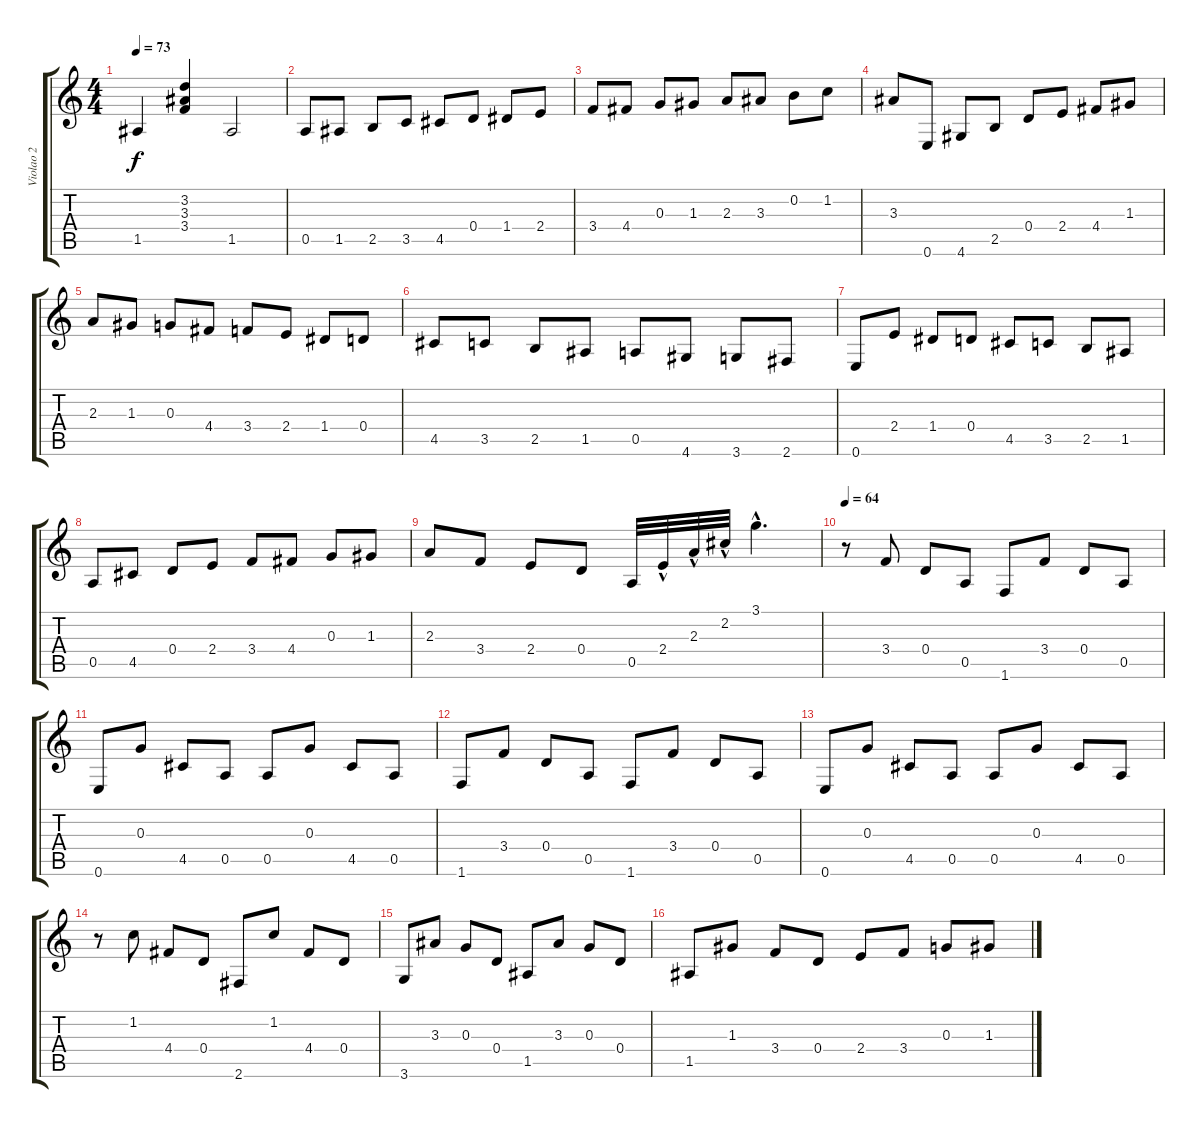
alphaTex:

\track ("Violao 2" "Violao 2") {instrument acousticguitarnylon}
\staff {score tabs}
\tuning (E4 B3 G3 D3 A2 E2) {hide}
\ts (4 4)
\tempo 73
\clef g2
\ks c
1.5.4{dy f} (3.2 3.3 3.4).4 1.5.2 |
0.5.8 1.5.8 2.5.8 3.5.8 4.5.8 0.4.8 1.4.8 2.4.8 |
3.4.8 4.4.8 0.3.8 1.3.8 2.3.8 3.3.8 0.2.8 1.2.8 |
3.3.8 0.6.8 4.6.8 2.5.8 0.4.8 2.4.8 4.4.8 1.3.8 |
2.3.8 1.3.8 0.3.8 4.4.8 3.4.8 2.4.8 1.4.8 0.4.8 |
4.5.8 3.5.8 2.5.8 1.5.8 0.5.8 4.6.8 3.6.8 2.6.8 |
0.6.8 2.4.8 1.4.8 0.4.8 4.5.8 3.5.8 2.5.8 1.5.8 |
0.5.8 4.5.8 0.4.8 2.4.8 3.4.8 4.4.8 0.3.8 1.3.8 |
2.3.8 3.4.8 2.4.8 0.4.8 0.5.32 2.4{hac}.32 2.3{hac}.32 2.2{hac}.32 3.1{hac}.4{d} |
\tempo 64
r.8 3.4.8 0.4.8 0.5.8 1.6.8 3.4.8 0.4.8 0.5.8 |
0.6.8 0.3.8 4.5.8 0.5.8 0.5.8 0.3.8 4.5.8 0.5.8 |
1.6.8 3.4.8 0.4.8 0.5.8 1.6.8 3.4.8 0.4.8 0.5.8 |
0.6.8 0.3.8 4.5.8 0.5.8 0.5.8 0.3.8 4.5.8 0.5.8 |
r.8 1.2.8 4.4.8 0.4.8 2.6.8 1.2.8 4.4.8 0.4.8 |
3.6.8 3.3.8 0.3.8 0.4.8 1.5.8 3.3.8 0.3.8 0.4.8 |
1.5.8 1.3.8 3.4.8 0.4.8 2.4.8 3.4.8 0.3.8 1.3.8
